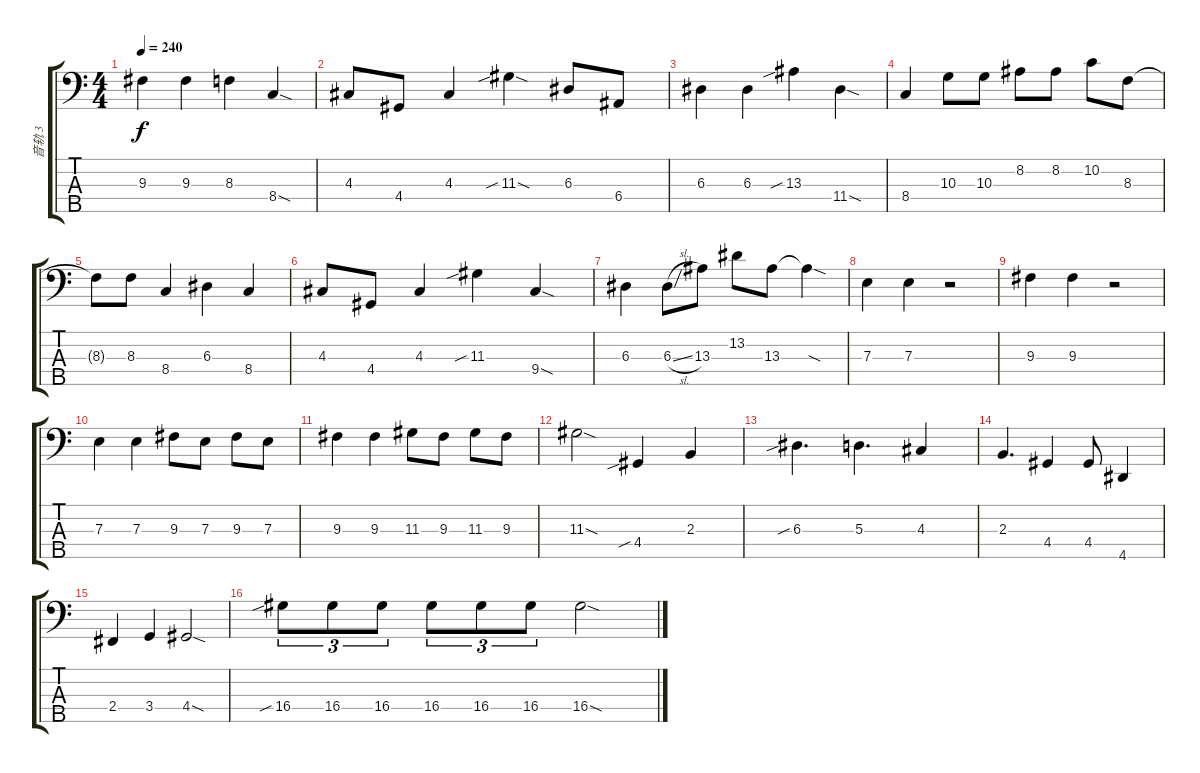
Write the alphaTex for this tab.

\track ("音轨 3" "音轨 3") {instrument electricbassfinger}
\staff {score tabs}
\tuning (G2 D2 A1 E1 B0) {hide}
\ts (4 4)
\tempo 240
\clef f4
\ks c
9.3{t}.4{dy f} 9.3.4 8.3.4 8.4{sod}.4 |
4.3.8 4.4.8 4.3.4 11.3{sib sod}.4 6.3.8 6.4.8 |
6.3.4 6.3.4 13.3{sib}.4 11.4{sod}.4 |
8.4.4 10.3.8 10.3.8 8.2.8 8.2.8 10.2.8 8.3.8 |
8.3{t}.8 8.3.8 8.4.4 6.3.4 8.4.4 |
4.3.8 4.4.8 4.3.4 11.3{sib}.4 9.4{sod}.4 |
6.3.4 6.3{sl}.8 13.3.8 13.2.8 13.3.8 13.3{sod t}.4 |
7.3.4 7.3.4 r.2 |
9.3.4 9.3.4 r.2 |
7.3.4 7.3.4 9.3.8 7.3.8 9.3.8 7.3.8 |
9.3.4 9.3.4 11.3.8 9.3.8 11.3.8 9.3.8 |
11.3{sod}.2 4.4{sib}.4 2.3.4 |
6.3{sib}.4{d} 5.3.4{d} 4.3.4 |
2.3.4{d} 4.4.4 4.4.8 4.5.4 |
2.4.4 3.4.4 4.4{sod}.2 |
16.4{sib}.8{tu (3 2)} 16.4.8{tu (3 2)} 16.4.8{tu (3 2)} 16.4.8{tu (3 2)} 16.4.8{tu (3 2)} 16.4.8{tu (3 2)} 16.4{sod}.2
